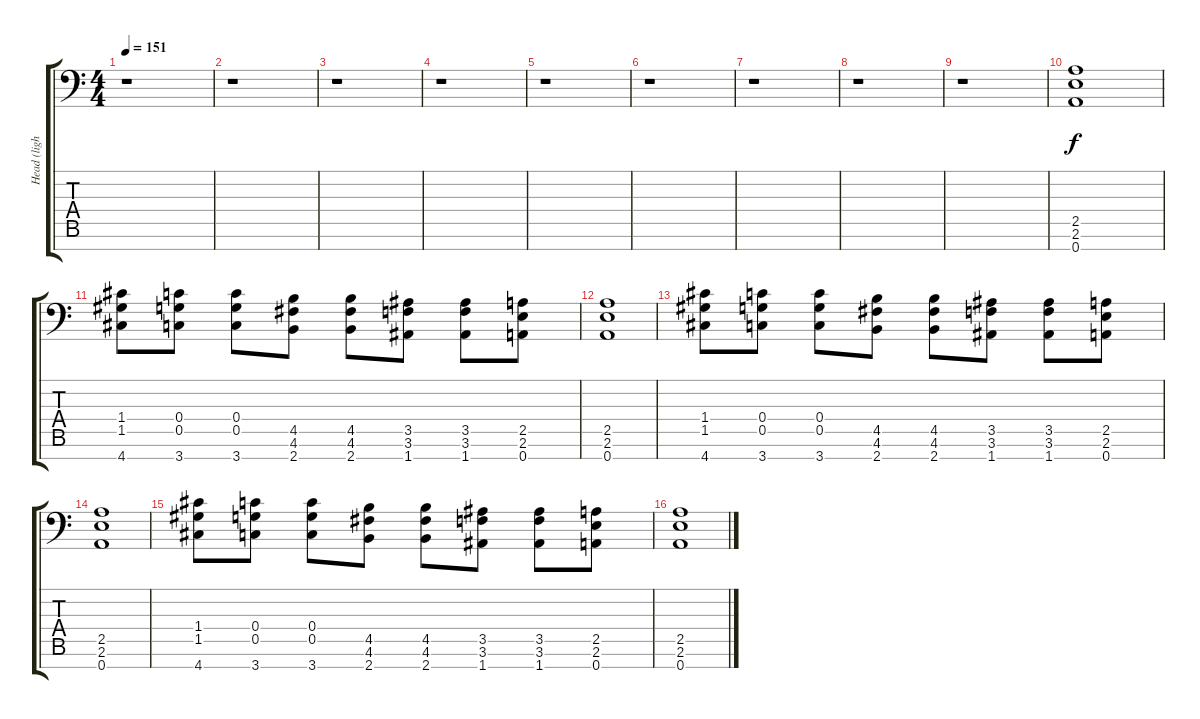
\track ("Head (light dist-digital effects) " "Head (ligh") {instrument distortionguitar}
\staff {score tabs}
\tuning (D4 A3 F3 C3 G2 D2 A1) {hide}
\ts (4 4)
\tempo 151
\clef f4
\ks c
r.1{dy f} |
r.1 |
r.1 |
r.1 |
r.1 |
r.1 |
r.1 |
r.1 |
r.1 |
(2.5 2.6 0.7).1 |
(1.4 1.5 4.7).8 (0.4 0.5 3.7).8 (0.4 0.5 3.7).8 (4.5 4.6 2.7).8 (4.5 4.6 2.7).8 (3.5 3.6 1.7).8 (3.5 3.6 1.7).8 (2.5 2.6 0.7).8 |
(2.5 2.6 0.7).1 |
(1.4 1.5 4.7).8 (0.4 0.5 3.7).8 (0.4 0.5 3.7).8 (4.5 4.6 2.7).8 (4.5 4.6 2.7).8 (3.5 3.6 1.7).8 (3.5 3.6 1.7).8 (2.5 2.6 0.7).8 |
(2.5 2.6 0.7).1 |
(1.4 1.5 4.7).8 (0.4 0.5 3.7).8 (0.4 0.5 3.7).8 (4.5 4.6 2.7).8 (4.5 4.6 2.7).8 (3.5 3.6 1.7).8 (3.5 3.6 1.7).8 (2.5 2.6 0.7).8 |
(2.5 2.6 0.7).1
